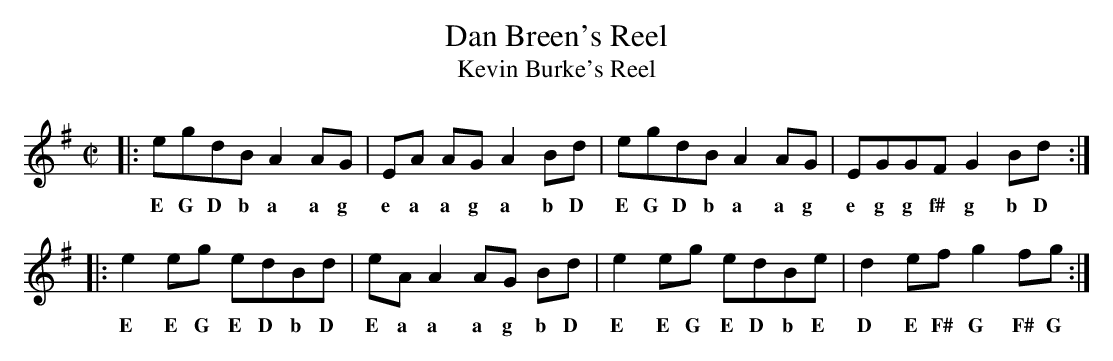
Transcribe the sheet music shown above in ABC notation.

X:1
T:Dan Breen's Reel
T:Kevin Burke's Reel
M:C|
L:1/8
K:ADor
|: egdB A2 AG | EA AG A2 Bd | egdB A2 AG | EGGF G2 Bd :|
w:E G D b a a g e a a g a b D E G D b a a g e g g f# g b D
|: e2 eg edBd | eA A2 AG Bd | e2 eg edBe | d2 ef g2 fg :|
w:E E G E D b D E a a a g b D E E G E D b E D E F# G F# G
